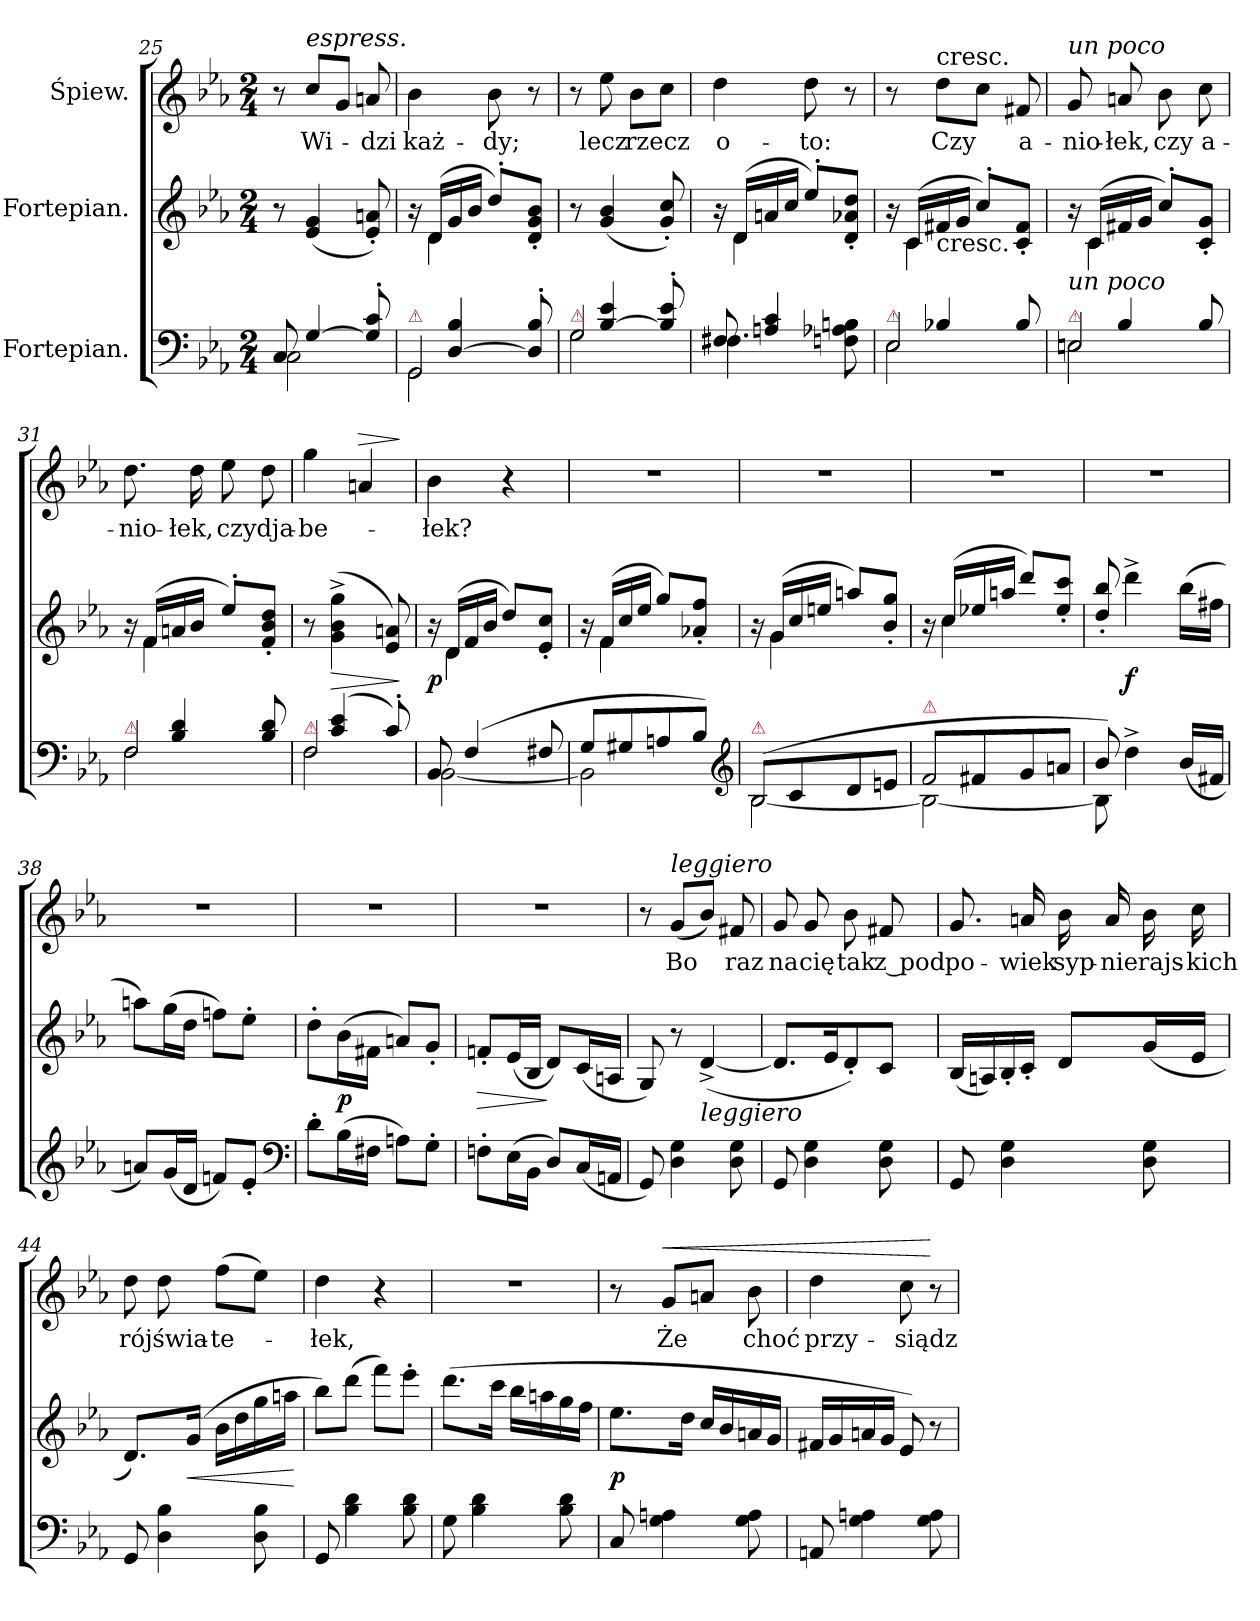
**kern	**kern	**dynam	**kern	**text	**dynam
*part3	*part2	*part2	*part1	*part1	*part1
*staff3	*staff2	*staff2	*staff1	*staff1	*staff1
*I"Fortepian.	*I"Fortepian.	*	*I"Śpiew.	*	*
*clefF4	*clefG2	*	*clefG2	*	*
*k[b-e-a-]	*k[b-e-a-]	*	*k[b-e-a-]	*	*
*E-:	*E-:	*	*E-:	*	*
*M2/4	*M2/4	*	*M2/4	*	*
=25	=25	=25	=25	=25	=25
!LO:TX:a:color=crimson:t=⚠	!	!	!	!	!
!LO:N:vis=2	!	!	!	!	!
*^	*	*	*	*	*
8C/	2C\	8r	.	8r	.	.
!	!	!	!	!LO:TX:a:i:t=espress.	!	!
[4G/	.	(<4e-/ 4g/	.	8cc/L	Wi-	.
.	.	.	.	8g/J	.	.
8G]'</ 8c'</	.	8e-'/ 8an'/)	.	8an/	-dzi	.
=26	=26	=26	=26	=26	=26	=26
!LO:TX:a:color=crimson:t=⚠	!	!	!	!	!	!
!LO:N:vis=2	!	!	!	!	!	!
*	*	*^	*	*	*	*
8GG/	2GG\	16r	16ryy	.	4b-\	każ-	.
.	.	(<16d/LL	4d\	.	.	.	.
[4D/ 4B-/	.	16g/	.	.	.	.	.
.	.	16b-/JJ	.	.	.	.	.
.	.	8dd'</L)	.	.	8b-\	-dy;	.
.	.	.	16ryy	.	.	.	.
8D]'</ 8B-'</	.	8d'/ 8g'/ 8b-'/J	8ryy	.	8r	.	.
=27	=27	=27	=27	=27	=27	=27	=27
!LO:TX:a:color=crimson:t=⚠	!	!	!	!	!	!	!
!LO:N:vis=2	!	!	!	!	!	!	!
*	*	*v	*v	*	*	*	*
8G/	2G\	8r	.	8r	.	.
[4B-/ 4e-/	.	(4g/ 4b-/	.	8ee-\	lecz	.
.	.	.	.	8b-\L	rzecz	.
8B-]'</ 8e-'</	.	8g'/ 8cc'/)	.	8cc\J	.	.
=28	=28	=28	=28	=28	=28	=28
*	*	*^	*	*	*	*
8F#X/	4.F#X\	16r	16ryy	.	4dd\	o-	.
.	.	(<16d/LL	4d\	.	.	.	.
4An/ 4c/	.	16an/	.	.	.	.	.
.	.	16cc/JJ	.	.	.	.	.
.	.	8ee-'</L)	.	.	8dd\	-to:	.
.	.	.	16ryy	.	.	.	.
8Fn\ 8A-X\ 8Bn\	8ryy	8d'/ 8a-X'/ 8dd'/J	8ryy	.	8r	.	.
=29	=29	=29	=29	=29	=29	=29	=29
!LO:TX:a:color=crimson:t=⚠	!	!	!	!	!	!	!
!LO:N:vis=2	!	!	!	!	!	!	!
8E-/	2E-\	16r	16ryy	.	8r	.	.
.	.	(<16c/LL	4c\	.	.	.	.
!	!	!	!	!	!LO:TX:a:t=cresc.	!	!
!	!	!LO:TX:b:t=cresc.	!	!	!	!	!
4B-X/	.	16f#X/	.	.	8dd\L	Czy	.
.	.	16g/JJ	.	.	.	.	.
.	.	8cc'</L)	.	.	8cc\J	.	.
.	.	.	16ryy	.	.	.	.
8B-/	.	8c'/ 8f#'/J	8ryy	.	8f#X/	a-	.
=30	=30	=30	=30	=30	=30	=30	=30
!	!	!	!	!	!LO:TX:a:i:t=un poco	!	!
!	!	!LO:TX:b:i:t=un poco	!	!	!	!	!
!LO:TX:a:color=crimson:t=⚠	!	!	!	!	!	!	!
!LO:N:vis=2	!	!	!	!	!	!	!
8En/	2En\	16r	16ryy	.	8g/	-nio-	.
.	.	(<16c/LL	4c\	.	.	.	.
4B-/	.	16f#X/	.	.	8an/	-łek,	.
.	.	16g/JJ	.	.	.	.	.
.	.	8cc'</L)	.	.	8b-\	czy	.
.	.	.	16ryy	.	.	.	.
8B-/	.	8c'/ 8g'/J	8ryy	.	8cc\	a-	.
=31	=31	=31	=31	=31	=31	=31	=31
!LO:TX:a:color=crimson:t=⚠	!	!	!	!	!	!	!
!LO:N:vis=2	!	!	!	!	!	!	!
8F/	2F\	16r	16ryy	.	8.dd\	-nio-	.
.	.	(<16f/LL	4f\	.	.	.	.
4B-/ 4d/	.	16an/	.	.	.	.	.
.	.	16b-/JJ	.	.	16dd\	-łek,	.
.	.	8ee-'</L)	.	.	8ee-\	czy	.
.	.	.	16ryy	.	.	.	.
8B-/ 8d/	.	8f'/ 8b-'/ 8dd'/J	8ryy	.	8dd\	dja-	.
=32	=32	=32	=32	=32	=32	=32	=32
!LO:TX:a:color=crimson:t=⚠	!	!	!	!	!	!	!
!LO:N:vis=2	!	!	!	!	!	!	!
*	*	*v	*v	*	*	*	*
8F/	2F\	8r	.	4gg\	-be-	.
!	!	!	!LO:HP:b	!	!	!
(<4c/ 4e-/	.	(4g^\ 4b-^\ 4gg^\	>	.	.	.
!	!	!	!	!	!	!LO:HP:a
.	.	.	.	4an/	.	>
8c'</)	.	8e-/ 8an/)	.	.	.	.
*v	*v	*	*	*	*	*
.	.	]	.	.	]
=33	=33	=33	=33	=33	=33
!LO:TX:a:color=crimson:t=⚠	!	!	!	!	!
!LO:N:vis=2	!	!	!	!	!
*^	*^	*	*	*	*
8BB-/	[2BB-\	16r	16ryy	p	4b-\	-łek?	.
.	.	(<16d/LL	4d\	.	.	.	.
(4F/	.	16f/	.	.	.	.	.
.	.	16b-/JJ	.	.	.	.	.
.	.	8dd/L)	.	.	4r	.	.
.	.	.	16ryy	.	.	.	.
8F#X/	.	8e-'/ 8cc'/J	8ryy	.	.	.	.
=34	=34	=34	=34	=34	=34	=34	=34
8G/L	2BB-\]	16r	16ryy	.	2r	.	.
.	.	(<16f/LL	4f\	.	.	.	.
8G#X/	.	16cc/	.	.	.	.	.
.	.	16ee-/JJ	.	.	.	.	.
8An/	.	8gg/L)	.	.	.	.	.
.	.	.	16ryy	.	.	.	.
8B-/J)	.	8a-X'/ 8ff'/J	8ryy	.	.	.	.
*clefG2	*	*	*	*	*	*	*
=35	=35	=35	=35	=35	=35	=35	=35
!LO:TX:a:color=crimson:t=⚠	!	!	!	!	!	!	!
!LO:N:vis=2	!	!	!	!	!	!	!
(8B-/	[2B-\	16r	16ryy	.	2r	.	.
.	.	(<16g/LL	4g\	.	.	.	.
8c/	.	16cc/	.	.	.	.	.
.	.	16een/JJ	.	.	.	.	.
8d/	.	8aan/L)	.	.	.	.	.
.	.	.	16ryy	.	.	.	.
8en/J	.	8b-'/ 8gg'/J	8ryy	.	.	.	.
=36	=36	=36	=36	=36	=36	=36	=36
!LO:TX:a:color=crimson:t=⚠	!	!	!	!	!	!	!
!LO:N:vis=2	!	!	!	!	!	!	!
8f/	2B-\_	16r	16ryy	.	2r	.	.
.	.	(<16cc/LL	4cc\	.	.	.	.
8f#X/	.	16ee-X/	.	.	.	.	.
.	.	16aan/JJ	.	.	.	.	.
8g/	.	8ddd/L)	.	.	.	.	.
.	.	.	16ryy	.	.	.	.
8an/J	.	8ee-'/ 8ccc'/J	8ryy	.	.	.	.
*	*	*v	*v	*	*	*	*
=37	=37	=37	=37	=37	=37	=37
8b-/)	8B-\]	8dd'/ 8bb-'/	.	2r	.	.
4dd^\	8ryy	4ddd^\	f	.	.	.
.	4ryy	.	.	.	.	.
(16b-/LL	.	(16bb-\LL	.	.	.	.
16f#X/JJ	.	16ff#X\JJ	.	.	.	.
*v	*v	*	*	*	*	*
=38	=38	=38	=38	=38	=38
8an/L)	8aan\L)	.	2r	.	.
(16g/L	(16gg\L	.	.	.	.
16d/JJ	16dd\JJ	.	.	.	.
8fn/L)	8ffn\L)	.	.	.	.
8e-'/J	8ee-'\J	.	.	.	.
*clefF4	*	*	*	*	*
=39	=39	=39	=39	=39	=39
8d'\L	8dd'\L	.	2r	.	.
(16B-\L	(16b-\L	p	.	.	.
16F#X\JJ	16f#X\JJ	.	.	.	.
8An\L)	8an/L)	.	.	.	.
8G'\J	8g'/J	.	.	.	.
=40	=40	=40	=40	=40	=40
!	!	!LO:HP:b	!	!	!
8Fn'\L	8fn'/L	>	2r	.	.
(16E-\L	(16e-/L	.	.	.	.
16BB-\JJ	16B-/JJ	.	.	.	.
8D/L)	8d/L)	]	.	.	.
(16C/L	(16c/L	.	.	.	.
16AAn/JJ	16An/JJ	.	.	.	.
=41	=41	=41	=41	=41	=41
8GG/)	8G/)	.	8r	.	.
!	!	!	!LO:TX:a:i:t=leggiero	!	!
4D\ 4G\	8r	.	(8g/L	Bo	.
!	!LO:TX:b:i:t=leggiero	!	!	!	!
.	([4d^>/	.	8b-/J)	.	.
8D\ 8G\	.	.	8f#X/	raz	.
=42	=42	=42	=42	=42	=42
8GG/	8.d/L]	.	8g/	na	.
4D\ 4G\	.	.	8g/	cię	.
.	16e-/K	.	.	.	.
.	8d'/)	.	8b-\	tak	.
8D\ 8G\	8c/J	.	8f#X/	z pod	.
=43	=43	=43	=43	=43	=43
8GG/	(16B-/LL	.	8.g/	po-	.
.	16An/)	.	.	.	.
4D\ 4G\	16B-'/	.	.	.	.
.	16c'/JJ	.	16an/	-wiek	.
.	8d/L	.	16b-\	syp-	.
.	.	.	16a/	-nie	.
8D\ 8G\	(16g/L	.	16b-\	rajs-	.
.	16e-/JJ	.	16cc\	-kich	.
=44	=44	=44	=44	=44	=44
8GG/	8.d/L)	.	8dd\	rój	.
4D\ 4B-\	.	.	8dd\	świa-	.
!	!	!LO:HP:b	!	!	!
.	(16g/Jk	<	.	.	.
.	16b-\LL	.	(8ff\L	-te-	.
.	16dd\	.	.	.	.
8D\ 8B-\	16gg\	.	8ee-\J)	.	.
.	16aan\JJ	.	.	.	.
.	.	[	.	.	.
=45	=45	=45	=45	=45	=45
8GG/	8bb-\L)	.	4dd\	-łek,	.
4B-\ 4d\	(8ddd\J	.	.	.	.
.	8fff\L)	.	4r	.	.
8B-\ 8d\	8eee-'\J	.	.	.	.
=46	=46	=46	=46	=46	=46
8G\	(8.ddd\L	.	2r	.	.
4B-\ 4d\	.	.	.	.	.
.	16ccc\Jk	.	.	.	.
.	16bb-\LL	.	.	.	.
.	16aan\	.	.	.	.
8B-\ 8d\	16gg\	.	.	.	.
.	16ff\JJ	.	.	.	.
=47	=47	=47	=47	=47	=47
8C/	8.ee-\L	p	8r	.	.
!	!	!	!	!	!LO:HP:a
4G\ 4An\	.	.	8g/L	Że	<
.	16dd\Jk	.	.	.	.
.	16cc/LL	.	8an/J	.	.
.	16b-/	.	.	.	.
8G\ 8A\	16an/	.	8b-\	choć	.
.	16g/JJ	.	.	.	.
=48	=48	=48	=48	=48	=48
8AAn/	16f#X/LL	.	4dd\	przy-	.
.	16g/	.	.	.	.
4G\ 4An\	16an/	.	.	.	.
.	16g/JJ	.	.	.	.
.	8e-/)	.	8cc\	-siądz	.
8G\ 8A\	8r	.	8r	.	[
=	=	=	=	=	=
*-	*-	*-	*-	*-	*-
